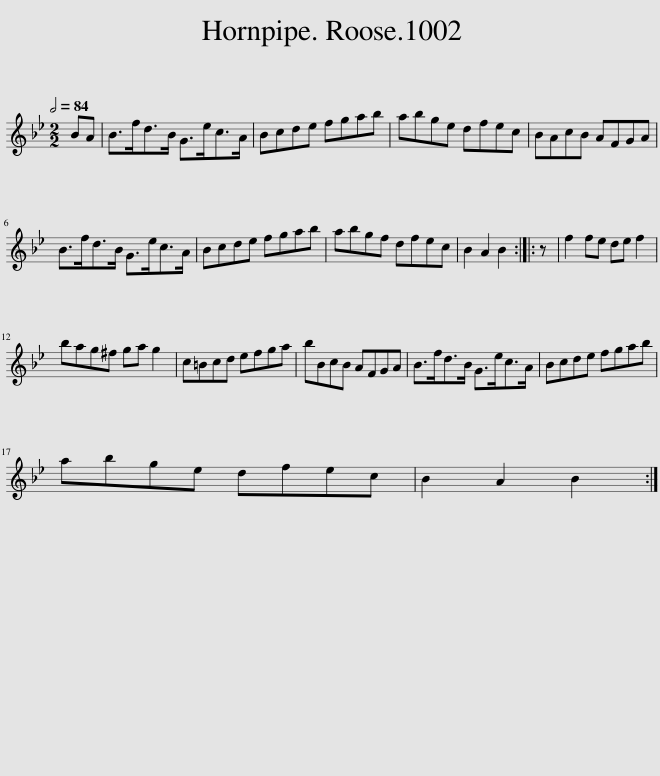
X:1
L:1/8
Q:1/2=84
M:2/2
I:linebreak $
K:Gmin
V:1 treble
V:1
 BA | B>fd>B G>ec>A | Bcde fgab | abge dfec | BAcB AFGA |$ %5
 B>fd>B G>ec>A | Bcde fgab | abgf dfec | B2 A2 B2 :: z | %10
 f2 fe de f2 |$ bag^f ga g2 | c=Bcd efga | bBcB AFGA | B>fd>B G>ec>A | %15
 Bcde fgab |$ abge dfec | B2 A2 B2 :| %18
